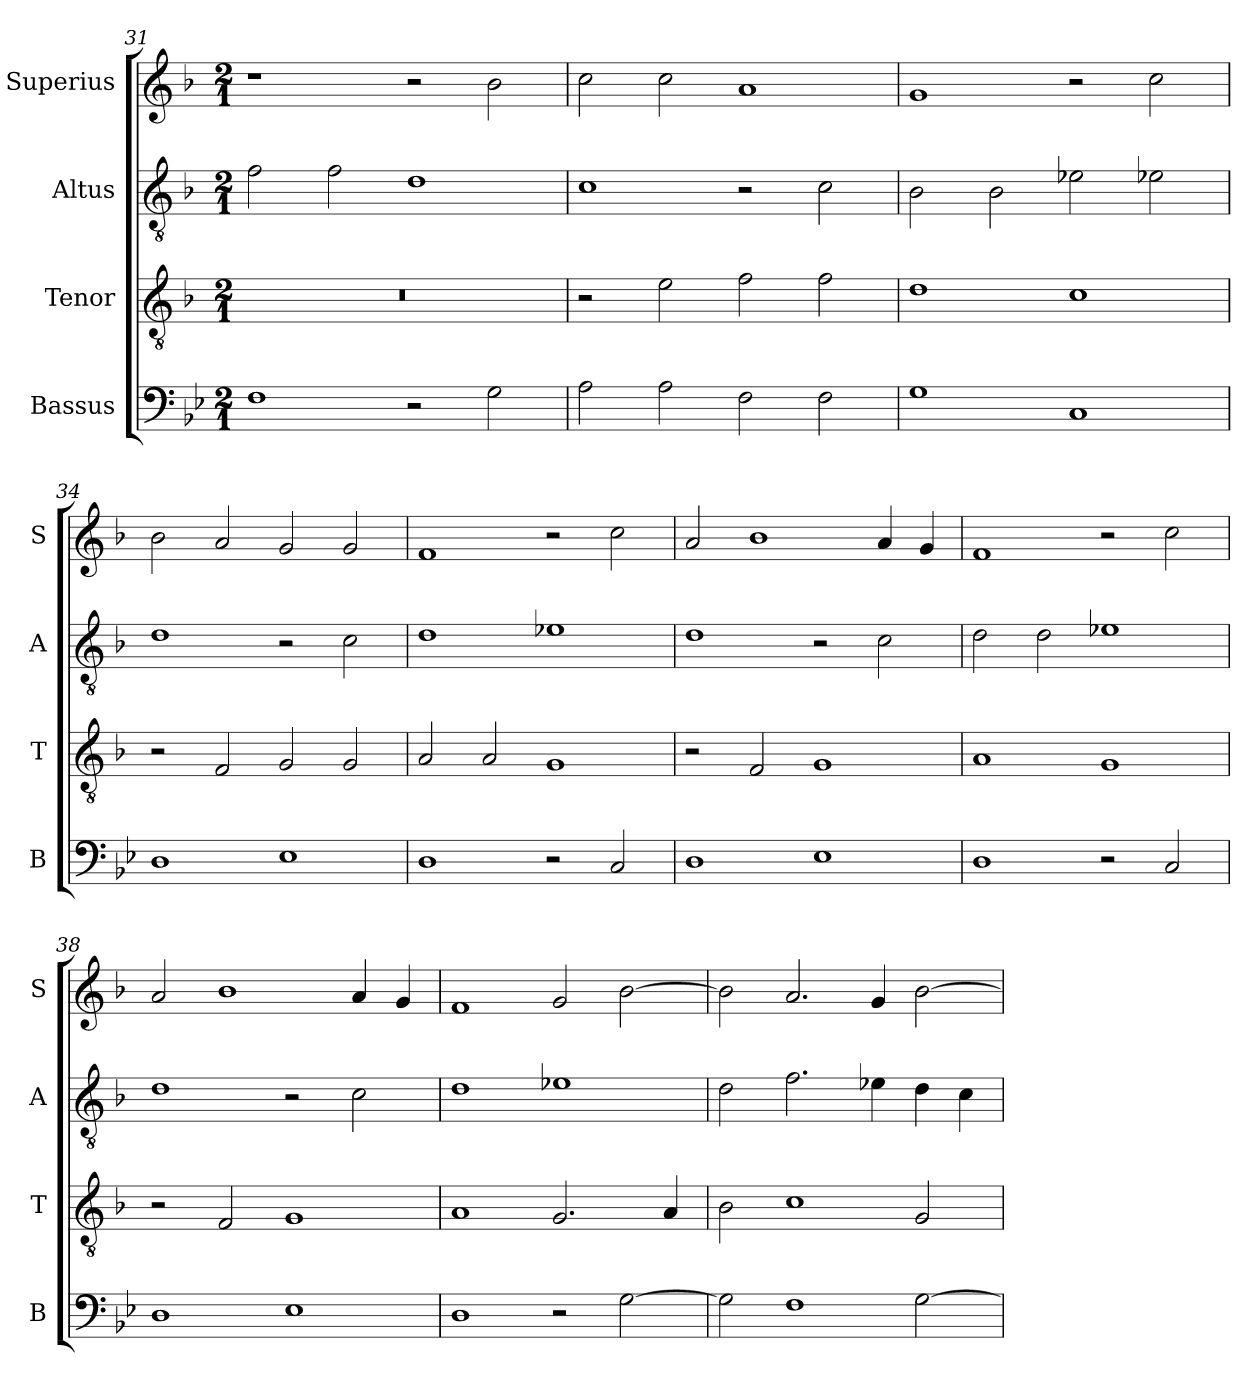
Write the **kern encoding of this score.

**kern	**kern	**kern	**kern
*part4	*part3	*part2	*part1
*staff4	*staff3	*staff2	*staff1
*I"Bassus	*I"Tenor	*I"Altus	*I"Superius
*I'B	*I'T	*I'A	*I'S
*clefF4	*clefGv2	*clefGv2	*clefG2
*k[b-e-]	*k[b-]	*k[b-]	*k[b-]
*M2/1	*M2/1	*M2/1	*M2/1
=31	=31	=31	=31
1F	0r	2f\	1r
.	.	2f\	.
2r	.	1d	2r
2G\	.	.	2b-\
=32	=32	=32	=32
2A\	2r	1c	2cc\
2A\	2e\	.	2cc\
2F\	2f\	2r	1a
2F\	2f\	2c\	.
=33	=33	=33	=33
1G	1d	2B-\	1g
.	.	2B-\	.
1C	1c	2e-X\	2r
.	.	2e-X\	2cc\
=34	=34	=34	=34
1D	2r	1d	2b-\
.	2F/	.	2a/
1E-	2G/	2r	2g/
.	2G/	2c\	2g/
=35	=35	=35	=35
1D	2A/	1d	1f
.	2A/	.	.
2r	1G	1e-X	2r
2C/	.	.	2cc\
=36	=36	=36	=36
1D	2r	1d	2a/
.	2F/	.	1b-
1E-	1G	2r	.
.	.	2c\	4a/
.	.	.	4g/
=37	=37	=37	=37
1D	1A	2d\	1f
.	.	2d\	.
2r	1G	1e-X	2r
2C/	.	.	2cc\
=38	=38	=38	=38
1D	2r	1d	2a/
.	2F/	.	1b-
1E-	1G	2r	.
.	.	2c\	4a/
.	.	.	4g/
=39	=39	=39	=39
1D	1A	1d	1f
2r	2.G/	1e-X	2g/
[2G\	.	.	[2b-\
.	4A/	.	.
=40	=40	=40	=40
2G\]	2B-\	2d\	2b-\]
1F	1c	2.f\	2.a/
.	.	4e-X\	4g/
[2G\	2G/	4d\	[2b-\
.	.	4c\	.
=	=	=	=
*-	*-	*-	*-
